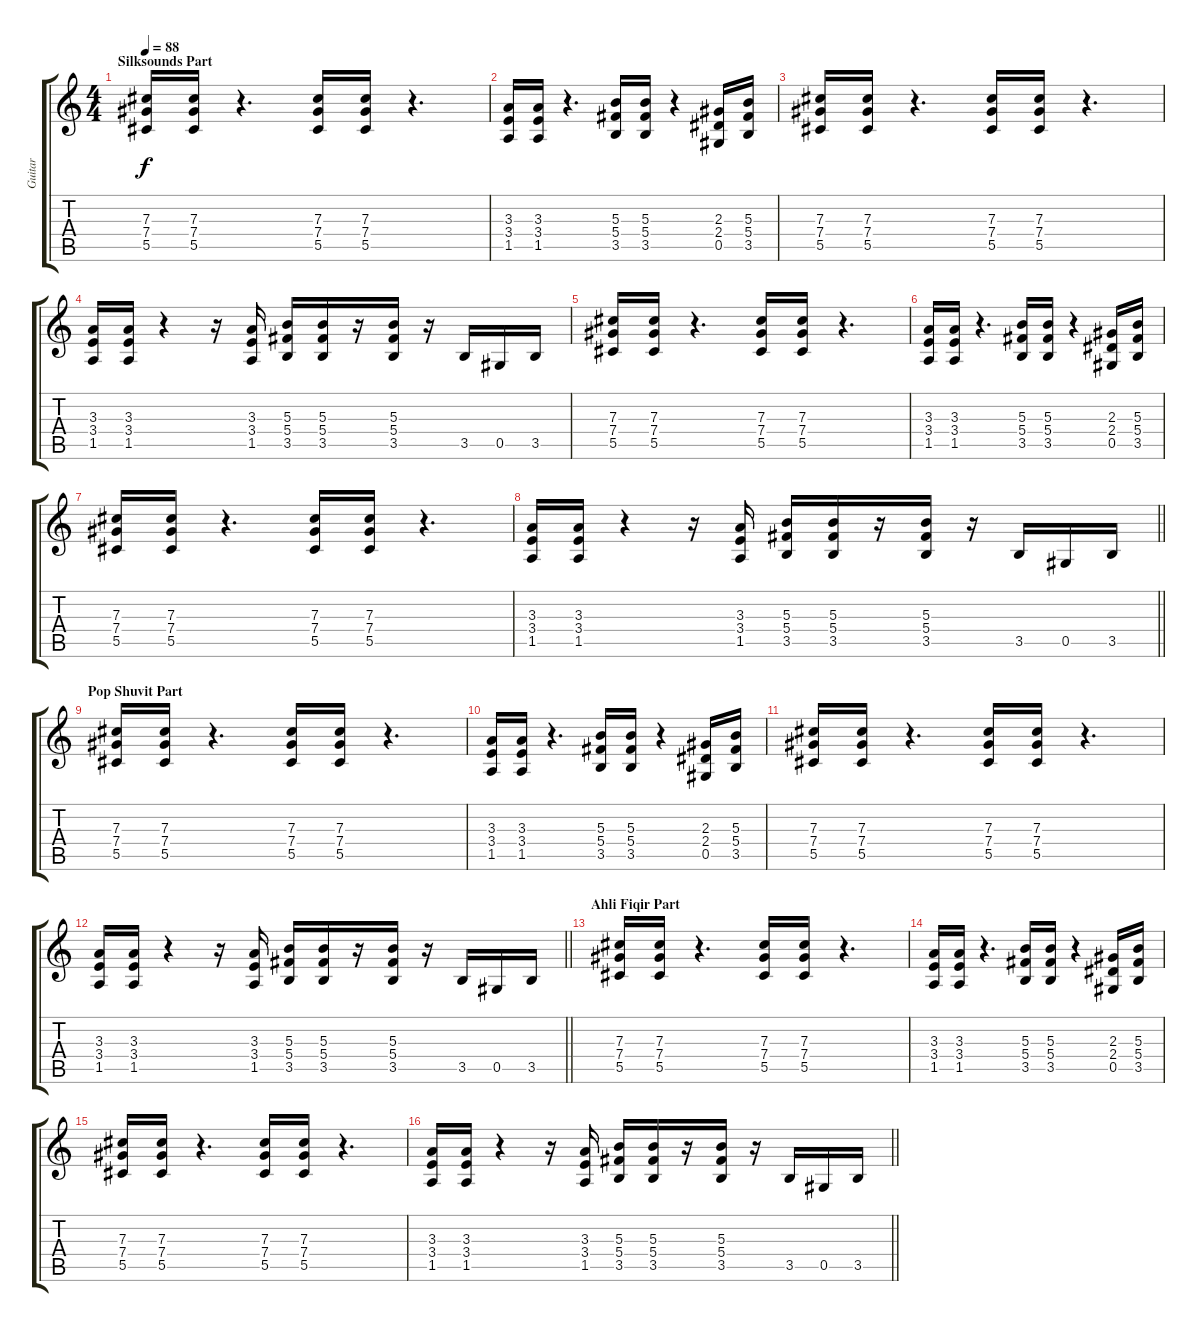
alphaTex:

\track ("Guitar" "Guitar") {instrument overdrivenguitar}
\staff {score tabs}
\tuning (Eb4 Bb3 Gb3 Db3 Ab2 Db2) {hide}
\ts (4 4)
\section ("" "Silksounds Part")
\tempo 88
\clef g2
\ks c
(7.3 7.4 5.5).16{dy f} (7.3 7.4 5.5).16 r.4{d} (7.3 7.4 5.5).16 (7.3 7.4 5.5).16 r.4{d} |
(3.3 3.4 1.5).16 (3.3 3.4 1.5).16 r.4{d} (5.3 5.4 3.5).16 (5.3 5.4 3.5).16 r.4 (2.3 2.4 0.5).16 (5.3 5.4 3.5).16 |
(7.3 7.4 5.5).16 (7.3 7.4 5.5).16 r.4{d} (7.3 7.4 5.5).16 (7.3 7.4 5.5).16 r.4{d} |
(3.3 3.4 1.5).16 (3.3 3.4 1.5).16 r.4 r.16 (3.3 3.4 1.5).16 (5.3 5.4 3.5).16 (5.3 5.4 3.5).16 r.16 (5.3 5.4 3.5).16 r.16 3.5.16 0.5.16 3.5.16 |
(7.3 7.4 5.5).16 (7.3 7.4 5.5).16 r.4{d} (7.3 7.4 5.5).16 (7.3 7.4 5.5).16 r.4{d} |
(3.3 3.4 1.5).16 (3.3 3.4 1.5).16 r.4{d} (5.3 5.4 3.5).16 (5.3 5.4 3.5).16 r.4 (2.3 2.4 0.5).16 (5.3 5.4 3.5).16 |
(7.3 7.4 5.5).16 (7.3 7.4 5.5).16 r.4{d} (7.3 7.4 5.5).16 (7.3 7.4 5.5).16 r.4{d} |
\barLineRight lightlight
(3.3 3.4 1.5).16 (3.3 3.4 1.5).16 r.4 r.16 (3.3 3.4 1.5).16 (5.3 5.4 3.5).16 (5.3 5.4 3.5).16 r.16 (5.3 5.4 3.5).16 r.16 3.5.16 0.5.16 3.5.16 |
\section ("" "Pop Shuvit Part")
(7.3 7.4 5.5).16 (7.3 7.4 5.5).16 r.4{d} (7.3 7.4 5.5).16 (7.3 7.4 5.5).16 r.4{d} |
(3.3 3.4 1.5).16 (3.3 3.4 1.5).16 r.4{d} (5.3 5.4 3.5).16 (5.3 5.4 3.5).16 r.4 (2.3 2.4 0.5).16 (5.3 5.4 3.5).16 |
(7.3 7.4 5.5).16 (7.3 7.4 5.5).16 r.4{d} (7.3 7.4 5.5).16 (7.3 7.4 5.5).16 r.4{d} |
\barLineRight lightlight
(3.3 3.4 1.5).16 (3.3 3.4 1.5).16 r.4 r.16 (3.3 3.4 1.5).16 (5.3 5.4 3.5).16 (5.3 5.4 3.5).16 r.16 (5.3 5.4 3.5).16 r.16 3.5.16 0.5.16 3.5.16 |
\section ("" "Ahli Fiqir Part")
(7.3 7.4 5.5).16 (7.3 7.4 5.5).16 r.4{d} (7.3 7.4 5.5).16 (7.3 7.4 5.5).16 r.4{d} |
(3.3 3.4 1.5).16 (3.3 3.4 1.5).16 r.4{d} (5.3 5.4 3.5).16 (5.3 5.4 3.5).16 r.4 (2.3 2.4 0.5).16 (5.3 5.4 3.5).16 |
(7.3 7.4 5.5).16 (7.3 7.4 5.5).16 r.4{d} (7.3 7.4 5.5).16 (7.3 7.4 5.5).16 r.4{d} |
\barLineRight lightlight
(3.3 3.4 1.5).16 (3.3 3.4 1.5).16 r.4 r.16 (3.3 3.4 1.5).16 (5.3 5.4 3.5).16 (5.3 5.4 3.5).16 r.16 (5.3 5.4 3.5).16 r.16 3.5.16 0.5.16 3.5.16
